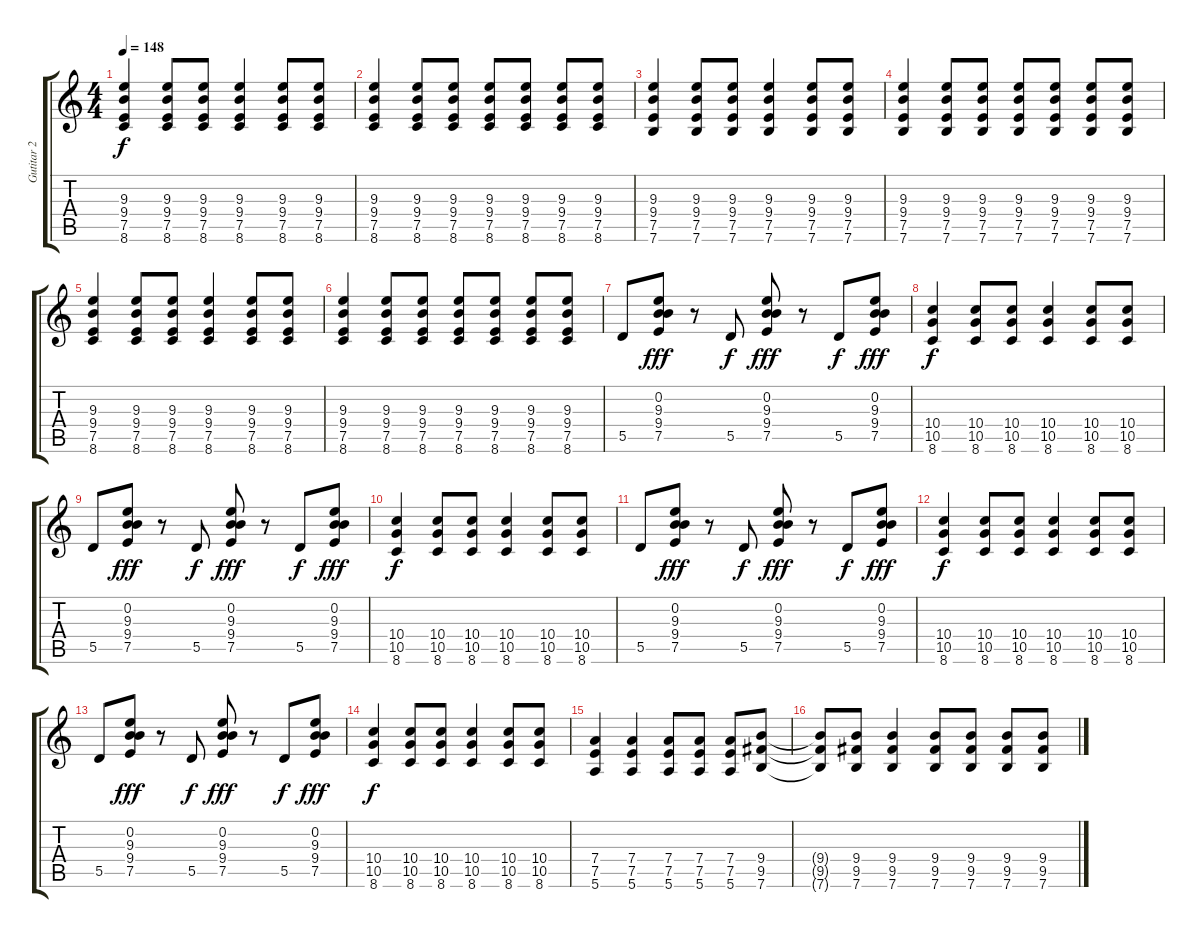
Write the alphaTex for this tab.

\track ("Gutitar 2" "Gutitar 2") {instrument overdrivenguitar}
\staff {score tabs}
\tuning (E4 B3 G3 D3 A2 E2) {hide}
\ts (4 4)
\tempo 148
\clef g2
\ks c
(9.3 9.4 7.5 8.6).4{dy f} (9.3 9.4 7.5 8.6).8 (9.3 9.4 7.5 8.6).8 (9.3 9.4 7.5 8.6).4 (9.3 9.4 7.5 8.6).8 (9.3 9.4 7.5 8.6).8 |
(9.3 9.4 7.5 8.6).4 (9.3 9.4 7.5 8.6).8 (9.3 9.4 7.5 8.6).8 (9.3 9.4 7.5 8.6).8 (9.3 9.4 7.5 8.6).8 (9.3 9.4 7.5 8.6).8 (9.3 9.4 7.5 8.6).8 |
(9.3 9.4 7.5 7.6).4 (9.3 9.4 7.5 7.6).8 (9.3 9.4 7.5 7.6).8 (9.3 9.4 7.5 7.6).4 (9.3 9.4 7.5 7.6).8 (9.3 9.4 7.5 7.6).8 |
(9.3 9.4 7.5 7.6).4 (9.3 9.4 7.5 7.6).8 (9.3 9.4 7.5 7.6).8 (9.3 9.4 7.5 7.6).8 (9.3 9.4 7.5 7.6).8 (9.3 9.4 7.5 7.6).8 (9.3 9.4 7.5 7.6).8 |
(9.3 9.4 7.5 8.6).4 (9.3 9.4 7.5 8.6).8 (9.3 9.4 7.5 8.6).8 (9.3 9.4 7.5 8.6).4 (9.3 9.4 7.5 8.6).8 (9.3 9.4 7.5 8.6).8 |
(9.3 9.4 7.5 8.6).4 (9.3 9.4 7.5 8.6).8 (9.3 9.4 7.5 8.6).8 (9.3 9.4 7.5 8.6).8 (9.3 9.4 7.5 8.6).8 (9.3 9.4 7.5 8.6).8 (9.3 9.4 7.5 8.6).8 |
5.5.8 (0.2 9.3 9.4 7.5).8{dy fff} r.8 5.5.8{dy f} (0.2 9.3 9.4 7.5).8{dy fff} r.8 5.5.8{dy f} (0.2 9.3 9.4 7.5).8{dy fff} |
(10.4 10.5 8.6).4{dy f} (10.4 10.5 8.6).8 (10.4 10.5 8.6).8 (10.4 10.5 8.6).4 (10.4 10.5 8.6).8 (10.4 10.5 8.6).8 |
5.5.8 (0.2 9.3 9.4 7.5).8{dy fff} r.8 5.5.8{dy f} (0.2 9.3 9.4 7.5).8{dy fff} r.8 5.5.8{dy f} (0.2 9.3 9.4 7.5).8{dy fff} |
(10.4 10.5 8.6).4{dy f} (10.4 10.5 8.6).8 (10.4 10.5 8.6).8 (10.4 10.5 8.6).4 (10.4 10.5 8.6).8 (10.4 10.5 8.6).8 |
5.5.8 (0.2 9.3 9.4 7.5).8{dy fff} r.8 5.5.8{dy f} (0.2 9.3 9.4 7.5).8{dy fff} r.8 5.5.8{dy f} (0.2 9.3 9.4 7.5).8{dy fff} |
(10.4 10.5 8.6).4{dy f} (10.4 10.5 8.6).8 (10.4 10.5 8.6).8 (10.4 10.5 8.6).4 (10.4 10.5 8.6).8 (10.4 10.5 8.6).8 |
5.5.8 (0.2 9.3 9.4 7.5).8{dy fff} r.8 5.5.8{dy f} (0.2 9.3 9.4 7.5).8{dy fff} r.8 5.5.8{dy f} (0.2 9.3 9.4 7.5).8{dy fff} |
(10.4 10.5 8.6).4{dy f} (10.4 10.5 8.6).8 (10.4 10.5 8.6).8 (10.4 10.5 8.6).4 (10.4 10.5 8.6).8 (10.4 10.5 8.6).8 |
(7.4 7.5 5.6).4{volume 10} (7.4 7.5 5.6).4 (7.4 7.5 5.6).8 (7.4 7.5 5.6).8 (7.4 7.5 5.6).8 (9.4 9.5 7.6).8 |
(9.4{t} 9.5{t} 7.6{t}).8 (9.4 9.5 7.6).8 (9.4 9.5 7.6).4 (9.4 9.5 7.6).8 (9.4 9.5 7.6).8 (9.4 9.5 7.6).8 (9.4 9.5 7.6).8
